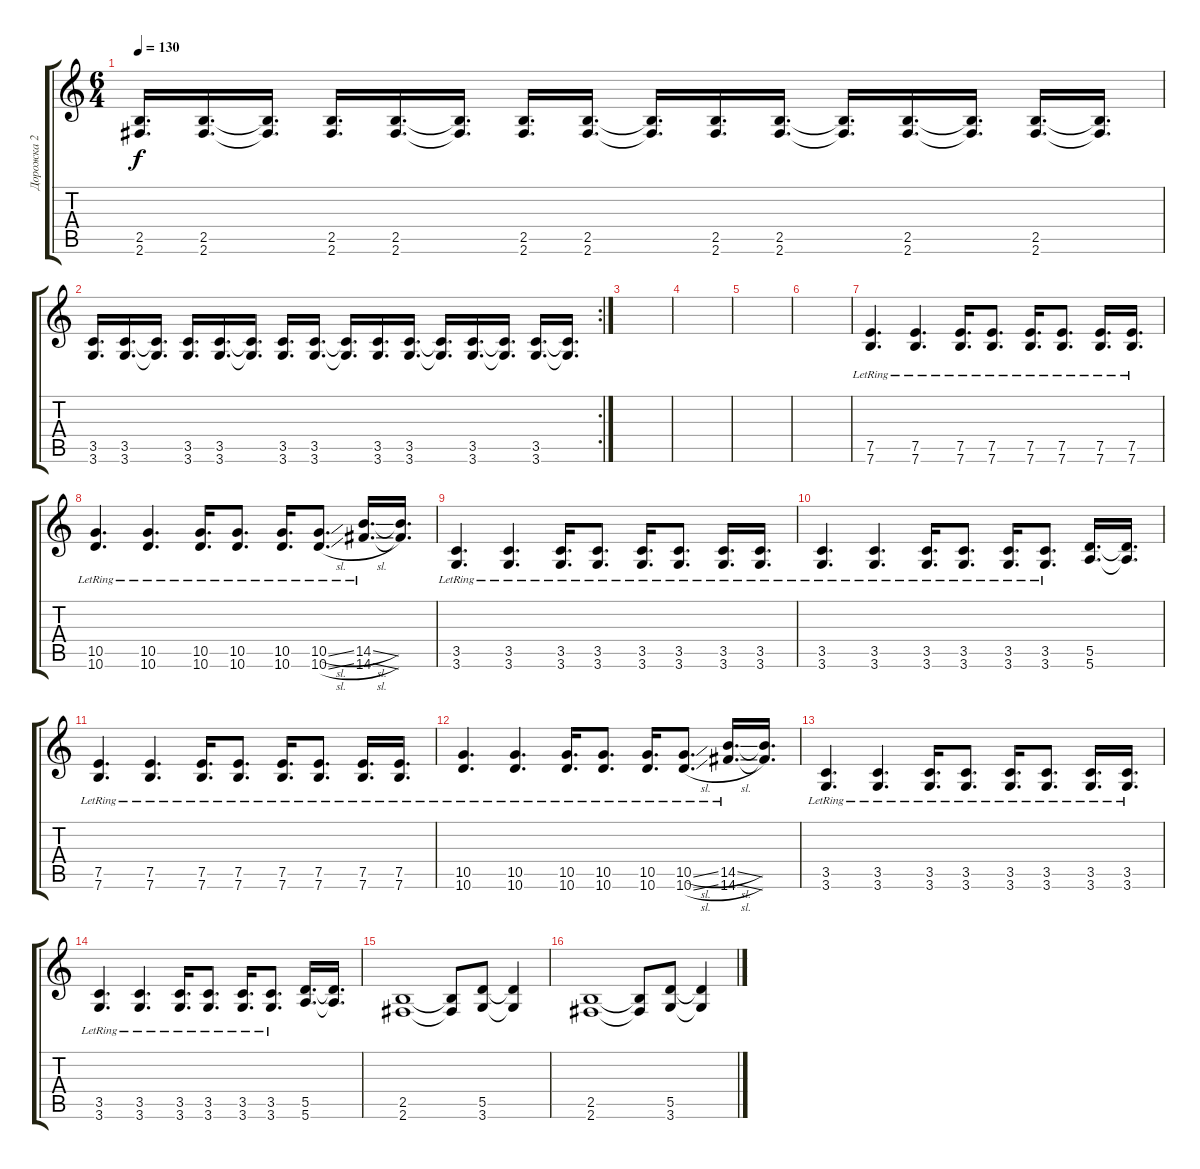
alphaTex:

\track ("Дорожка 2" "Дорожка 2") {instrument overdrivenguitar}
\staff {score tabs}
\tuning (E4 B3 G3 D3 A2 E2) {hide}
\ts (6 4)
\tempo 130
\clef g2
\ks c
(2.5 2.6).16{d dy f} (2.5 2.6).16{d} (2.5{t} 2.6{t}).16{d} (2.5 2.6).16{d} (2.5 2.6).16{d} (2.5{t} 2.6{t}).16{d} (2.5 2.6).16{d} (2.5 2.6).16{d} (2.5{t} 2.6{t}).16{d} (2.5 2.6).16{d} (2.5 2.6).16{d} (2.5{t} 2.6{t}).16{d} (2.5 2.6).16{d} (2.5{t} 2.6{t}).16{d} (2.5 2.6).16{d} (2.5{t} 2.6{t}).16{d} |
\rc 2
(3.5 3.6).16{d} (3.5 3.6).16{d} (3.5{t} 3.6{t}).16{d} (3.5 3.6).16{d} (3.5 3.6).16{d} (3.5{t} 3.6{t}).16{d} (3.5 3.6).16{d} (3.5 3.6).16{d} (3.5{t} 3.6{t}).16{d} (3.5 3.6).16{d} (3.5 3.6).16{d} (3.5{t} 3.6{t}).16{d} (3.5 3.6).16{d} (3.5{t} 3.6{t}).16{d} (3.5 3.6).16{d} (3.5{t} 3.6{t}).16{d} |
|
|
|
|
(7.5{lr} 7.6{lr}).4{d} (7.5{lr} 7.6{lr}).4{d} (7.5 7.6{lr}).16{d} (7.5{lr} 7.6{lr}).8{d} (7.5{lr} 7.6{lr}).16{d} (7.5{lr} 7.6{lr}).8{d} (7.5{lr} 7.6{lr}).16{d} (7.5{lr} 7.6{lr}).16{d} |
(10.5{lr} 10.6{lr}).4{d} (10.5{lr} 10.6{lr}).4{d} (10.5 10.6{lr}).16{d} (10.5{lr} 10.6{lr}).8{d} (10.5{lr} 10.6{lr}).16{d} (10.5{sl lr} 10.6{sl lr}).8{d} (14.5{sl lr} 14.6{sl}).16{d} (14.5{t} 14.6{t}).16{d} |
(3.5{lr} 3.6{lr}).4{d} (3.5{lr} 3.6{lr}).4{d} (3.5 3.6{lr}).16{d} (3.5{lr} 3.6{lr}).8{d} (3.5{lr} 3.6{lr}).16{d} (3.5{lr} 3.6{lr}).8{d} (3.5{lr} 3.6{lr}).16{d} (3.5{lr} 3.6{lr}).16{d} |
(3.5{lr} 3.6{lr}).4{d} (3.5{lr} 3.6{lr}).4{d} (3.5 3.6{lr}).16{d} (3.5{lr} 3.6{lr}).8{d} (3.5{lr} 3.6{lr}).16{d} (3.5{lr} 3.6{lr}).8{d} (5.5 5.6).16{d} (5.5{t} 5.6{t}).16{d} |
(7.5{lr} 7.6{lr}).4{d} (7.5{lr} 7.6{lr}).4{d} (7.5 7.6{lr}).16{d} (7.5{lr} 7.6{lr}).8{d} (7.5{lr} 7.6{lr}).16{d} (7.5{lr} 7.6{lr}).8{d} (7.5{lr} 7.6{lr}).16{d} (7.5{lr} 7.6{lr}).16{d} |
(10.5{lr} 10.6{lr}).4{d} (10.5{lr} 10.6{lr}).4{d} (10.5 10.6{lr}).16{d} (10.5{lr} 10.6{lr}).8{d} (10.5{lr} 10.6{lr}).16{d} (10.5{sl lr} 10.6{sl lr}).8{d} (14.5{sl lr} 14.6{sl}).16{d} (14.5{t} 14.6{t}).16{d} |
(3.5{lr} 3.6{lr}).4{d} (3.5{lr} 3.6{lr}).4{d} (3.5 3.6{lr}).16{d} (3.5{lr} 3.6{lr}).8{d} (3.5{lr} 3.6{lr}).16{d} (3.5{lr} 3.6{lr}).8{d} (3.5{lr} 3.6{lr}).16{d} (3.5{lr} 3.6{lr}).16{d} |
(3.5{lr} 3.6{lr}).4{d} (3.5{lr} 3.6{lr}).4{d} (3.5 3.6{lr}).16{d} (3.5{lr} 3.6{lr}).8{d} (3.5{lr} 3.6{lr}).16{d} (3.5{lr} 3.6{lr}).8{d} (5.5 5.6).16{d} (5.5{t} 5.6{t}).16{d} |
(2.5 2.6).1 (2.5{t} 2.6{t}).8 (5.5 3.6).8 (5.5{t} 3.6{t}).4 |
(2.5 2.6).1 (2.5{t} 2.6{t}).8 (5.5 3.6).8 (5.5{t} 3.6{t}).4
